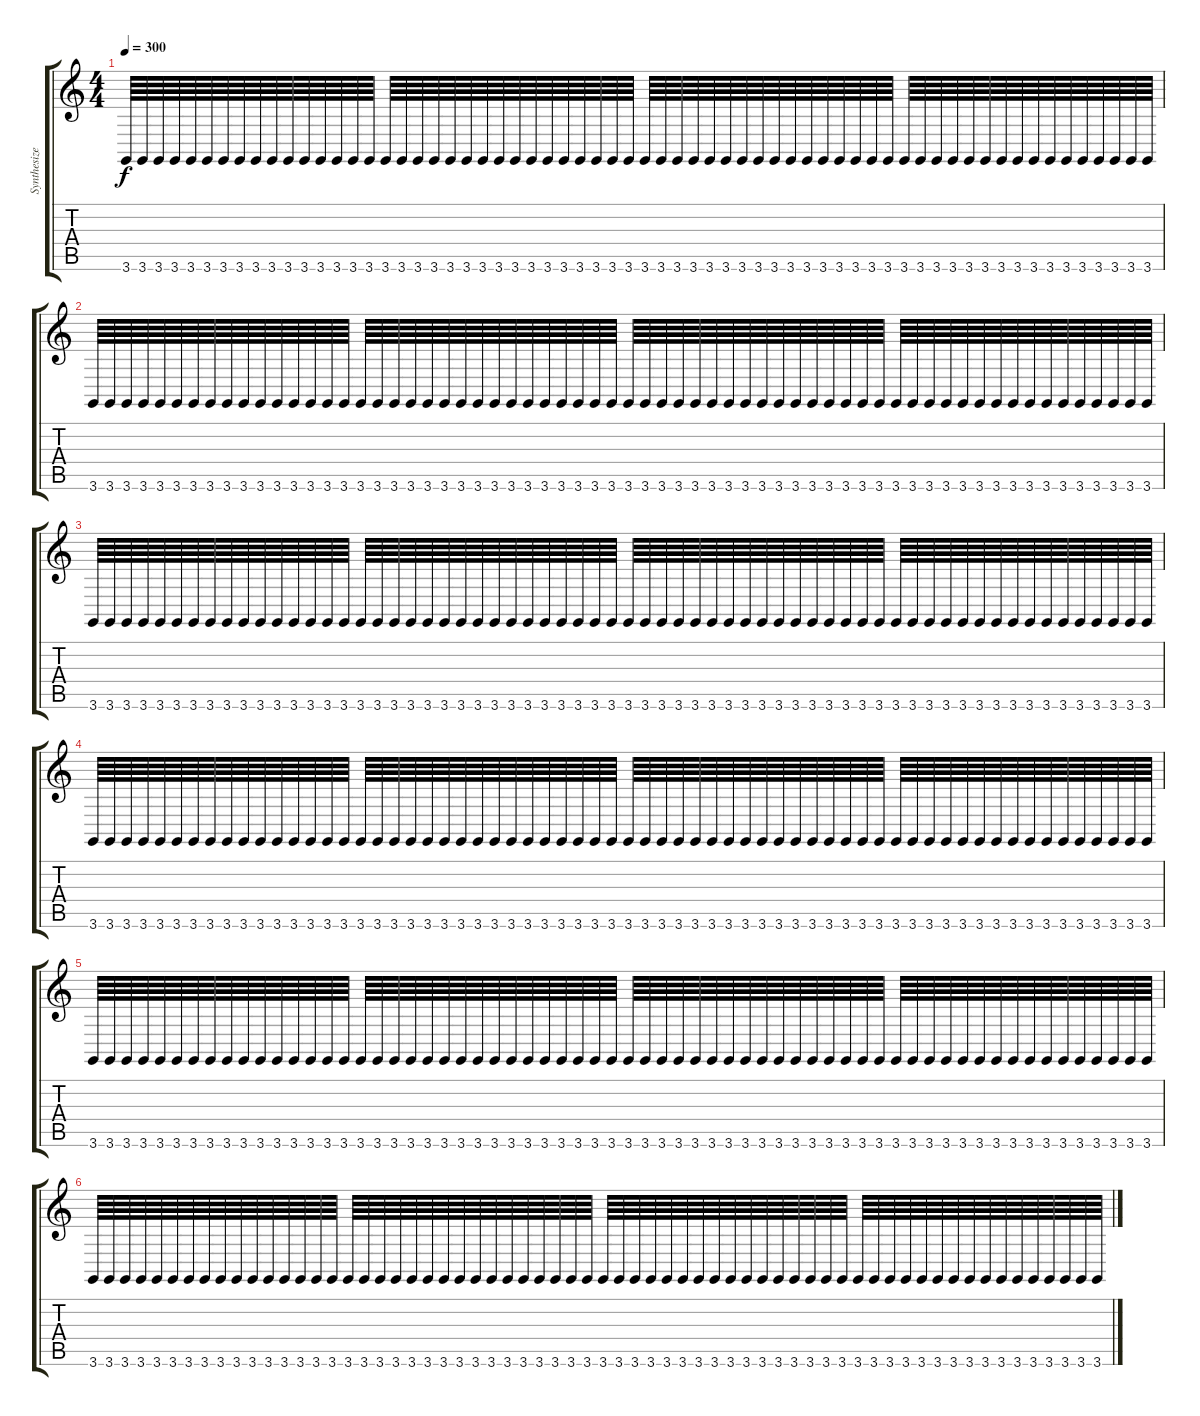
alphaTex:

\track ("Synthesizer" "Synthesize") {instrument lead2sawtooth}
\staff {score tabs}
\tuning (E4 B3 G3 D3 A2 E2) {hide}
\ts (4 4)
\tempo 300
\clef g2
\ks c
3.6.64{dy f volume 13 instrument lead2sawtooth} 3.6.64 3.6.64 3.6.64 3.6.64 3.6.64 3.6.64 3.6.64 3.6.64 3.6.64 3.6.64 3.6.64 3.6.64 3.6.64 3.6.64 3.6.64 3.6.64 3.6.64 3.6.64 3.6.64 3.6.64 3.6.64 3.6.64 3.6.64 3.6.64 3.6.64 3.6.64 3.6.64 3.6.64 3.6.64 3.6.64 3.6.64 3.6.64 3.6.64 3.6.64 3.6.64 3.6.64 3.6.64 3.6.64 3.6.64 3.6.64 3.6.64 3.6.64 3.6.64 3.6.64 3.6.64 3.6.64 3.6.64 3.6.64 3.6.64 3.6.64 3.6.64 3.6.64 3.6.64 3.6.64 3.6.64 3.6.64 3.6.64 3.6.64 3.6.64 3.6.64 3.6.64 3.6.64 3.6.64 |
3.6.64{volume 13 instrument lead2sawtooth} 3.6.64 3.6.64 3.6.64 3.6.64 3.6.64 3.6.64 3.6.64 3.6.64 3.6.64 3.6.64 3.6.64 3.6.64 3.6.64 3.6.64 3.6.64 3.6.64 3.6.64 3.6.64 3.6.64 3.6.64 3.6.64 3.6.64 3.6.64 3.6.64 3.6.64 3.6.64 3.6.64 3.6.64 3.6.64 3.6.64 3.6.64 3.6.64 3.6.64 3.6.64 3.6.64 3.6.64 3.6.64 3.6.64 3.6.64 3.6.64 3.6.64 3.6.64 3.6.64 3.6.64 3.6.64 3.6.64 3.6.64 3.6.64 3.6.64 3.6.64 3.6.64 3.6.64 3.6.64 3.6.64 3.6.64 3.6.64 3.6.64 3.6.64 3.6.64 3.6.64 3.6.64 3.6.64 3.6.64 |
3.6.64{volume 13 instrument lead2sawtooth} 3.6.64 3.6.64 3.6.64 3.6.64 3.6.64 3.6.64 3.6.64 3.6.64 3.6.64 3.6.64 3.6.64 3.6.64 3.6.64 3.6.64 3.6.64 3.6.64 3.6.64 3.6.64 3.6.64 3.6.64 3.6.64 3.6.64 3.6.64 3.6.64 3.6.64 3.6.64 3.6.64 3.6.64 3.6.64 3.6.64 3.6.64 3.6.64 3.6.64 3.6.64 3.6.64 3.6.64 3.6.64 3.6.64 3.6.64 3.6.64 3.6.64 3.6.64 3.6.64 3.6.64 3.6.64 3.6.64 3.6.64 3.6.64 3.6.64 3.6.64 3.6.64 3.6.64 3.6.64 3.6.64 3.6.64 3.6.64 3.6.64 3.6.64 3.6.64 3.6.64 3.6.64 3.6.64 3.6.64 |
3.6.64{volume 13 instrument lead2sawtooth} 3.6.64 3.6.64 3.6.64 3.6.64 3.6.64 3.6.64 3.6.64 3.6.64 3.6.64 3.6.64 3.6.64 3.6.64 3.6.64 3.6.64 3.6.64 3.6.64 3.6.64 3.6.64 3.6.64 3.6.64 3.6.64 3.6.64 3.6.64 3.6.64 3.6.64 3.6.64 3.6.64 3.6.64 3.6.64 3.6.64 3.6.64 3.6.64 3.6.64 3.6.64 3.6.64 3.6.64 3.6.64 3.6.64 3.6.64 3.6.64 3.6.64 3.6.64 3.6.64 3.6.64 3.6.64 3.6.64 3.6.64 3.6.64 3.6.64 3.6.64 3.6.64 3.6.64 3.6.64 3.6.64 3.6.64 3.6.64 3.6.64 3.6.64 3.6.64 3.6.64 3.6.64 3.6.64 3.6.64 |
3.6.64{volume 13 instrument lead2sawtooth} 3.6.64 3.6.64 3.6.64 3.6.64 3.6.64 3.6.64 3.6.64 3.6.64 3.6.64 3.6.64 3.6.64 3.6.64 3.6.64 3.6.64 3.6.64 3.6.64 3.6.64 3.6.64 3.6.64 3.6.64 3.6.64 3.6.64 3.6.64 3.6.64 3.6.64 3.6.64 3.6.64 3.6.64 3.6.64 3.6.64 3.6.64 3.6.64 3.6.64 3.6.64 3.6.64 3.6.64 3.6.64 3.6.64 3.6.64 3.6.64 3.6.64 3.6.64 3.6.64 3.6.64 3.6.64 3.6.64 3.6.64 3.6.64 3.6.64 3.6.64 3.6.64 3.6.64 3.6.64 3.6.64 3.6.64 3.6.64 3.6.64 3.6.64 3.6.64 3.6.64 3.6.64 3.6.64 3.6.64 |
3.6.64{volume 13 instrument lead2sawtooth} 3.6.64 3.6.64 3.6.64 3.6.64 3.6.64 3.6.64 3.6.64 3.6.64 3.6.64 3.6.64 3.6.64 3.6.64 3.6.64 3.6.64 3.6.64 3.6.64 3.6.64 3.6.64 3.6.64 3.6.64 3.6.64 3.6.64 3.6.64 3.6.64 3.6.64 3.6.64 3.6.64 3.6.64 3.6.64 3.6.64 3.6.64 3.6.64 3.6.64 3.6.64 3.6.64 3.6.64 3.6.64 3.6.64 3.6.64 3.6.64 3.6.64 3.6.64 3.6.64 3.6.64 3.6.64 3.6.64 3.6.64 3.6.64 3.6.64 3.6.64 3.6.64 3.6.64 3.6.64 3.6.64 3.6.64 3.6.64 3.6.64 3.6.64 3.6.64 3.6.64 3.6.64 3.6.64 3.6.64
